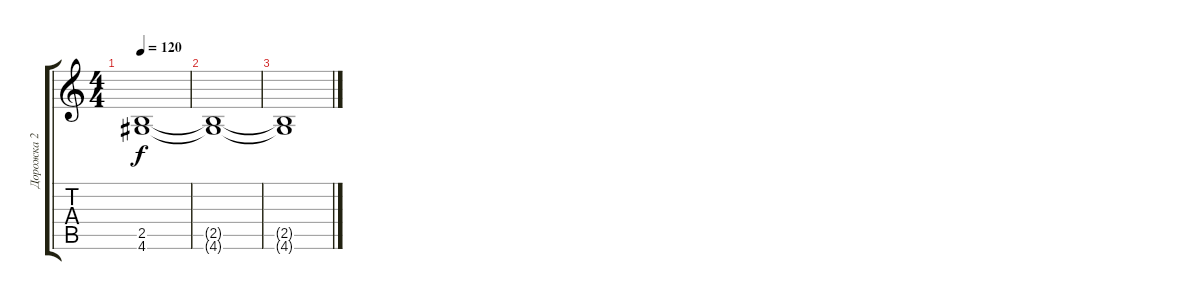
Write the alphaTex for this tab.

\track ("Дорожка 2" "Дорожка 2") {instrument electricguitarclean}
\staff {score tabs}
\tuning (E4 B3 G3 D3 A2 E2) {hide}
\ts (4 4)
\tempo 120
\clef g2
\ks c
(2.5{t} 4.6{t}).1{dy f} |
(2.5{t} 4.6{t}).1 |
(2.5{t} 4.6{t}).1
